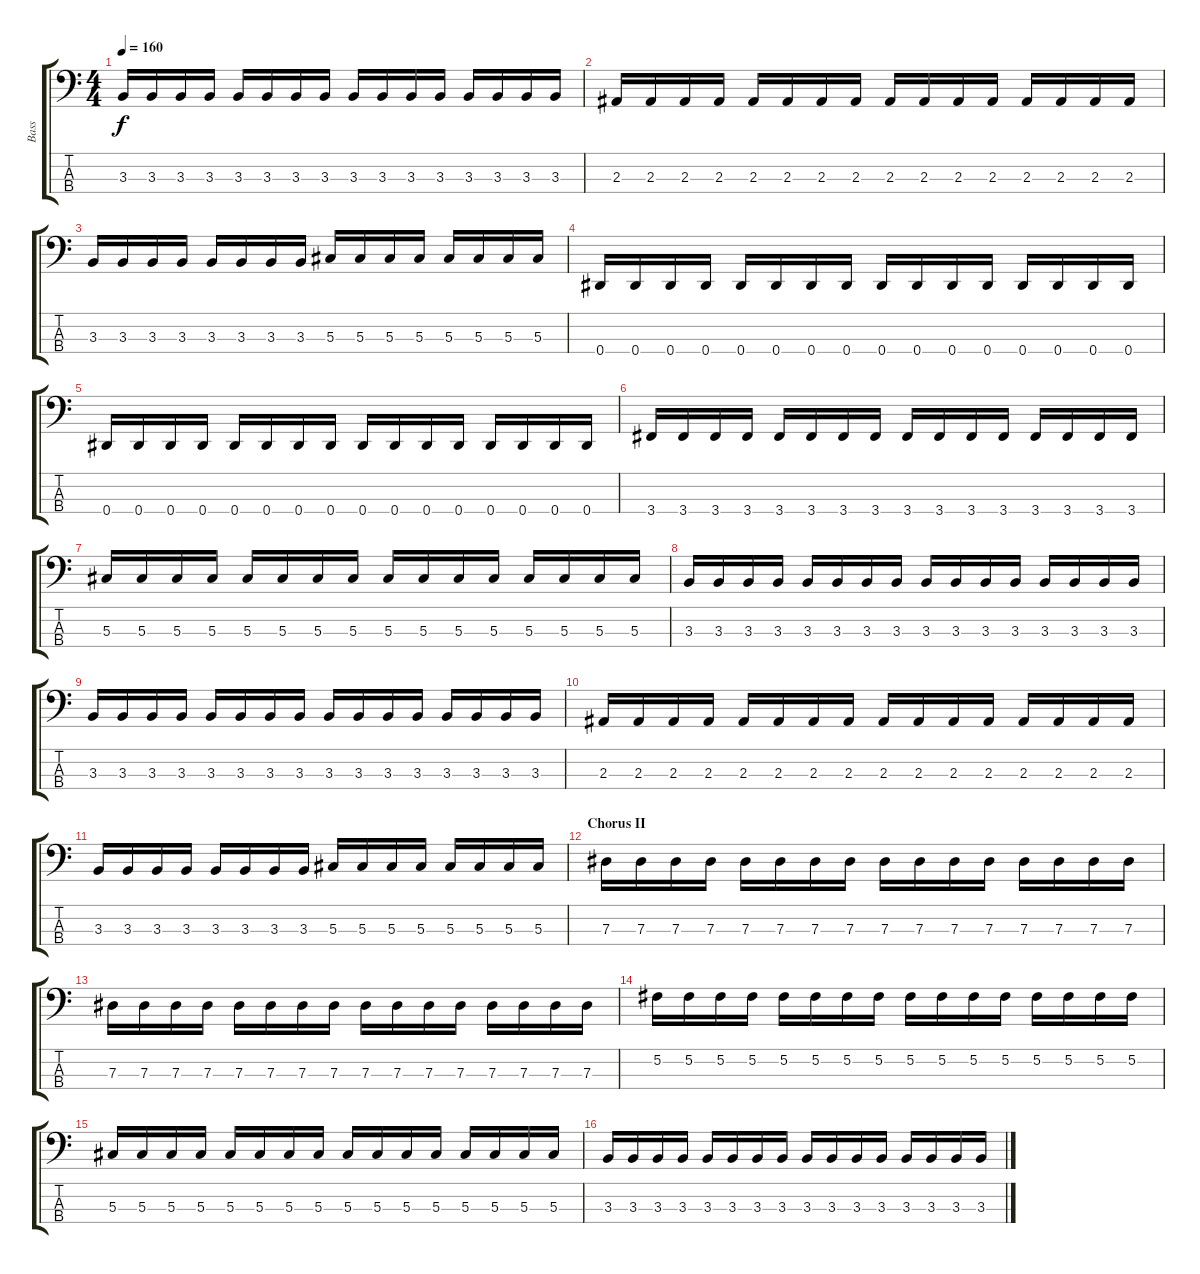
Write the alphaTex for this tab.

\track ("Bass" "Bass") {instrument electricbasspick}
\staff {score tabs}
\tuning (Gb2 Db2 Ab1 Eb1) {hide}
\ts (4 4)
\tempo 160
\clef f4
\ks c
3.3.16{dy f} 3.3.16 3.3.16 3.3.16 3.3.16 3.3.16 3.3.16 3.3.16 3.3.16 3.3.16 3.3.16 3.3.16 3.3.16 3.3.16 3.3.16 3.3.16 |
2.3.16 2.3.16 2.3.16 2.3.16 2.3.16 2.3.16 2.3.16 2.3.16 2.3.16 2.3.16 2.3.16 2.3.16 2.3.16 2.3.16 2.3.16 2.3.16 |
3.3.16 3.3.16 3.3.16 3.3.16 3.3.16 3.3.16 3.3.16 3.3.16 5.3.16 5.3.16 5.3.16 5.3.16 5.3.16 5.3.16 5.3.16 5.3.16 |
0.4.16 0.4.16 0.4.16 0.4.16 0.4.16 0.4.16 0.4.16 0.4.16 0.4.16 0.4.16 0.4.16 0.4.16 0.4.16 0.4.16 0.4.16 0.4.16 |
0.4.16 0.4.16 0.4.16 0.4.16 0.4.16 0.4.16 0.4.16 0.4.16 0.4.16 0.4.16 0.4.16 0.4.16 0.4.16 0.4.16 0.4.16 0.4.16 |
3.4.16 3.4.16 3.4.16 3.4.16 3.4.16 3.4.16 3.4.16 3.4.16 3.4.16 3.4.16 3.4.16 3.4.16 3.4.16 3.4.16 3.4.16 3.4.16 |
5.3.16 5.3.16 5.3.16 5.3.16 5.3.16 5.3.16 5.3.16 5.3.16 5.3.16 5.3.16 5.3.16 5.3.16 5.3.16 5.3.16 5.3.16 5.3.16 |
3.3.16 3.3.16 3.3.16 3.3.16 3.3.16 3.3.16 3.3.16 3.3.16 3.3.16 3.3.16 3.3.16 3.3.16 3.3.16 3.3.16 3.3.16 3.3.16 |
3.3.16 3.3.16 3.3.16 3.3.16 3.3.16 3.3.16 3.3.16 3.3.16 3.3.16 3.3.16 3.3.16 3.3.16 3.3.16 3.3.16 3.3.16 3.3.16 |
2.3.16 2.3.16 2.3.16 2.3.16 2.3.16 2.3.16 2.3.16 2.3.16 2.3.16 2.3.16 2.3.16 2.3.16 2.3.16 2.3.16 2.3.16 2.3.16 |
3.3.16 3.3.16 3.3.16 3.3.16 3.3.16 3.3.16 3.3.16 3.3.16 5.3.16 5.3.16 5.3.16 5.3.16 5.3.16 5.3.16 5.3.16 5.3.16 |
\section ("" "Chorus II")
7.3.16 7.3.16 7.3.16 7.3.16 7.3.16 7.3.16 7.3.16 7.3.16 7.3.16 7.3.16 7.3.16 7.3.16 7.3.16 7.3.16 7.3.16 7.3.16 |
7.3.16 7.3.16 7.3.16 7.3.16 7.3.16 7.3.16 7.3.16 7.3.16 7.3.16 7.3.16 7.3.16 7.3.16 7.3.16 7.3.16 7.3.16 7.3.16 |
5.2.16 5.2.16 5.2.16 5.2.16 5.2.16 5.2.16 5.2.16 5.2.16 5.2.16 5.2.16 5.2.16 5.2.16 5.2.16 5.2.16 5.2.16 5.2.16 |
5.3.16 5.3.16 5.3.16 5.3.16 5.3.16 5.3.16 5.3.16 5.3.16 5.3.16 5.3.16 5.3.16 5.3.16 5.3.16 5.3.16 5.3.16 5.3.16 |
3.3.16 3.3.16 3.3.16 3.3.16 3.3.16 3.3.16 3.3.16 3.3.16 3.3.16 3.3.16 3.3.16 3.3.16 3.3.16 3.3.16 3.3.16 3.3.16
